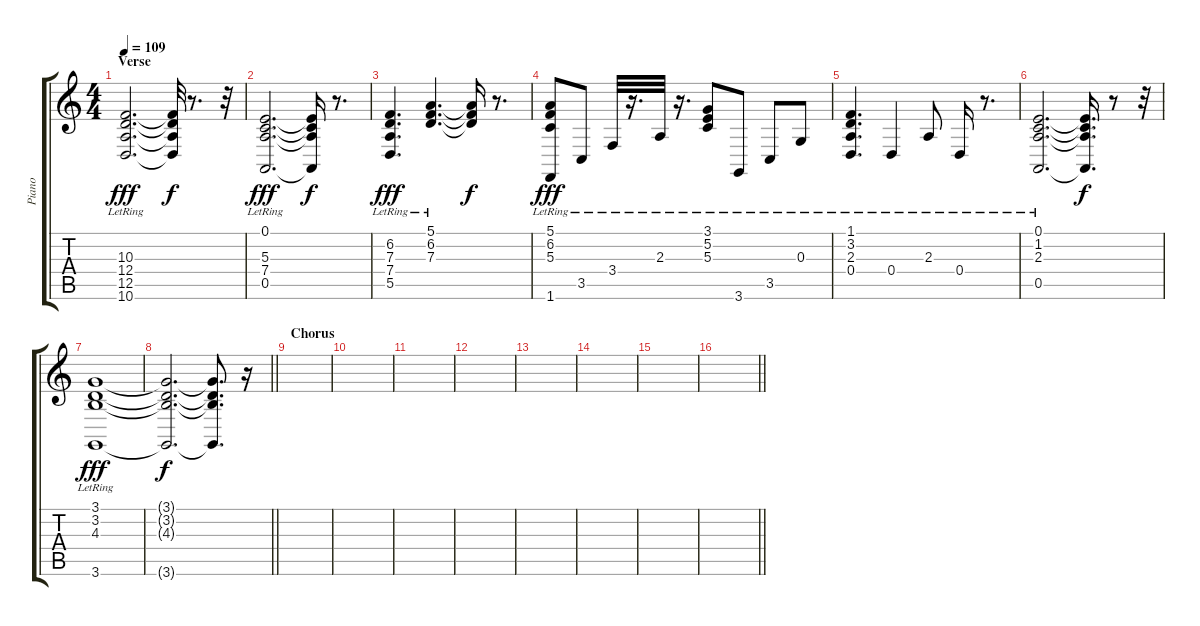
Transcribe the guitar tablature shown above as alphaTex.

\track ("Piano" "Piano") {instrument brightacousticpiano}
\staff {score tabs}
\tuning (E4 B3 G3 D3 A2 E2) {hide}
\ts (4 4)
\section ("" "Verse")
\tempo 109
\clef g2
\ks c
(10.3{lr} 12.4{lr} 12.5{lr} 10.6{lr}).2{d dy fff} (10.3{t} 12.4{t} 12.5{t} 10.6{t}).32{dy f} r.8{d} r.32 |
(0.1{lr} 5.3{lr} 7.4{lr} 0.5{lr}).2{d dy fff} (0.1{t} 5.3{t} 7.4{t} 0.5{t}).16{dy f} r.8{d} |
(6.2{lr} 7.3{lr} 7.4{lr} 5.5{lr}).4{d dy fff} (5.1{lr} 6.2{lr} 7.3{lr}).4{d} (5.1{t} 6.2{t} 7.3{t}).16{dy f} r.8{d} |
(5.1{lr} 6.2{lr} 5.3{lr} 1.6{lr}).8{dy fff} 3.5{lr}.8 3.4{lr}.32 r.16{d} 2.3{lr}.32 r.16{d} (3.1{lr} 5.2{lr} 5.3{lr}).8 3.6{lr}.8 3.5{lr}.8 0.3{lr}.8 |
(1.1{lr} 3.2{lr} 2.3{lr} 0.4{lr}).4{d} 0.4{lr}.4 2.3{lr}.8 0.4{lr}.16 r.8{d} |
(0.1{lr} 1.2{lr} 2.3{lr} 0.5{lr}).2{d} (0.1{t} 1.2{t} 2.3{t} 0.5{t}).16{d dy f} r.8 r.32 |
(3.1{lr} 3.2{lr} 4.3{lr} 3.6{lr}).1{dy fff} |
\barLineRight lightlight
(3.1{t} 3.2{t} 4.3{t} 3.6{t}).2{d dy f} (3.1{t} 3.2{t} 4.3{t} 3.6{t}).8{d} r.16 |
\section ("" "Chorus")
|
|
|
|
|
|
|
\barLineRight lightlight
